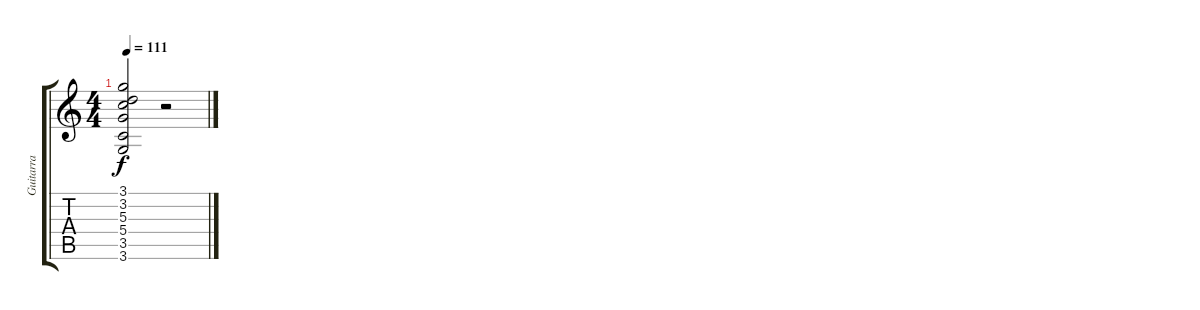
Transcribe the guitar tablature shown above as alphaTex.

\track ("Guitarra" "Guitarra") {instrument acousticguitarsteel}
\staff {score tabs}
\tuning (E4 B3 G3 D3 A2 E2) {hide}
\ts (4 4)
\tempo 111
\clef g2
\ks c
(3.1{t} 3.2{t} 5.3{t} 5.4{t} 3.5{t} 3.6{t}).2{dy f} r.2
